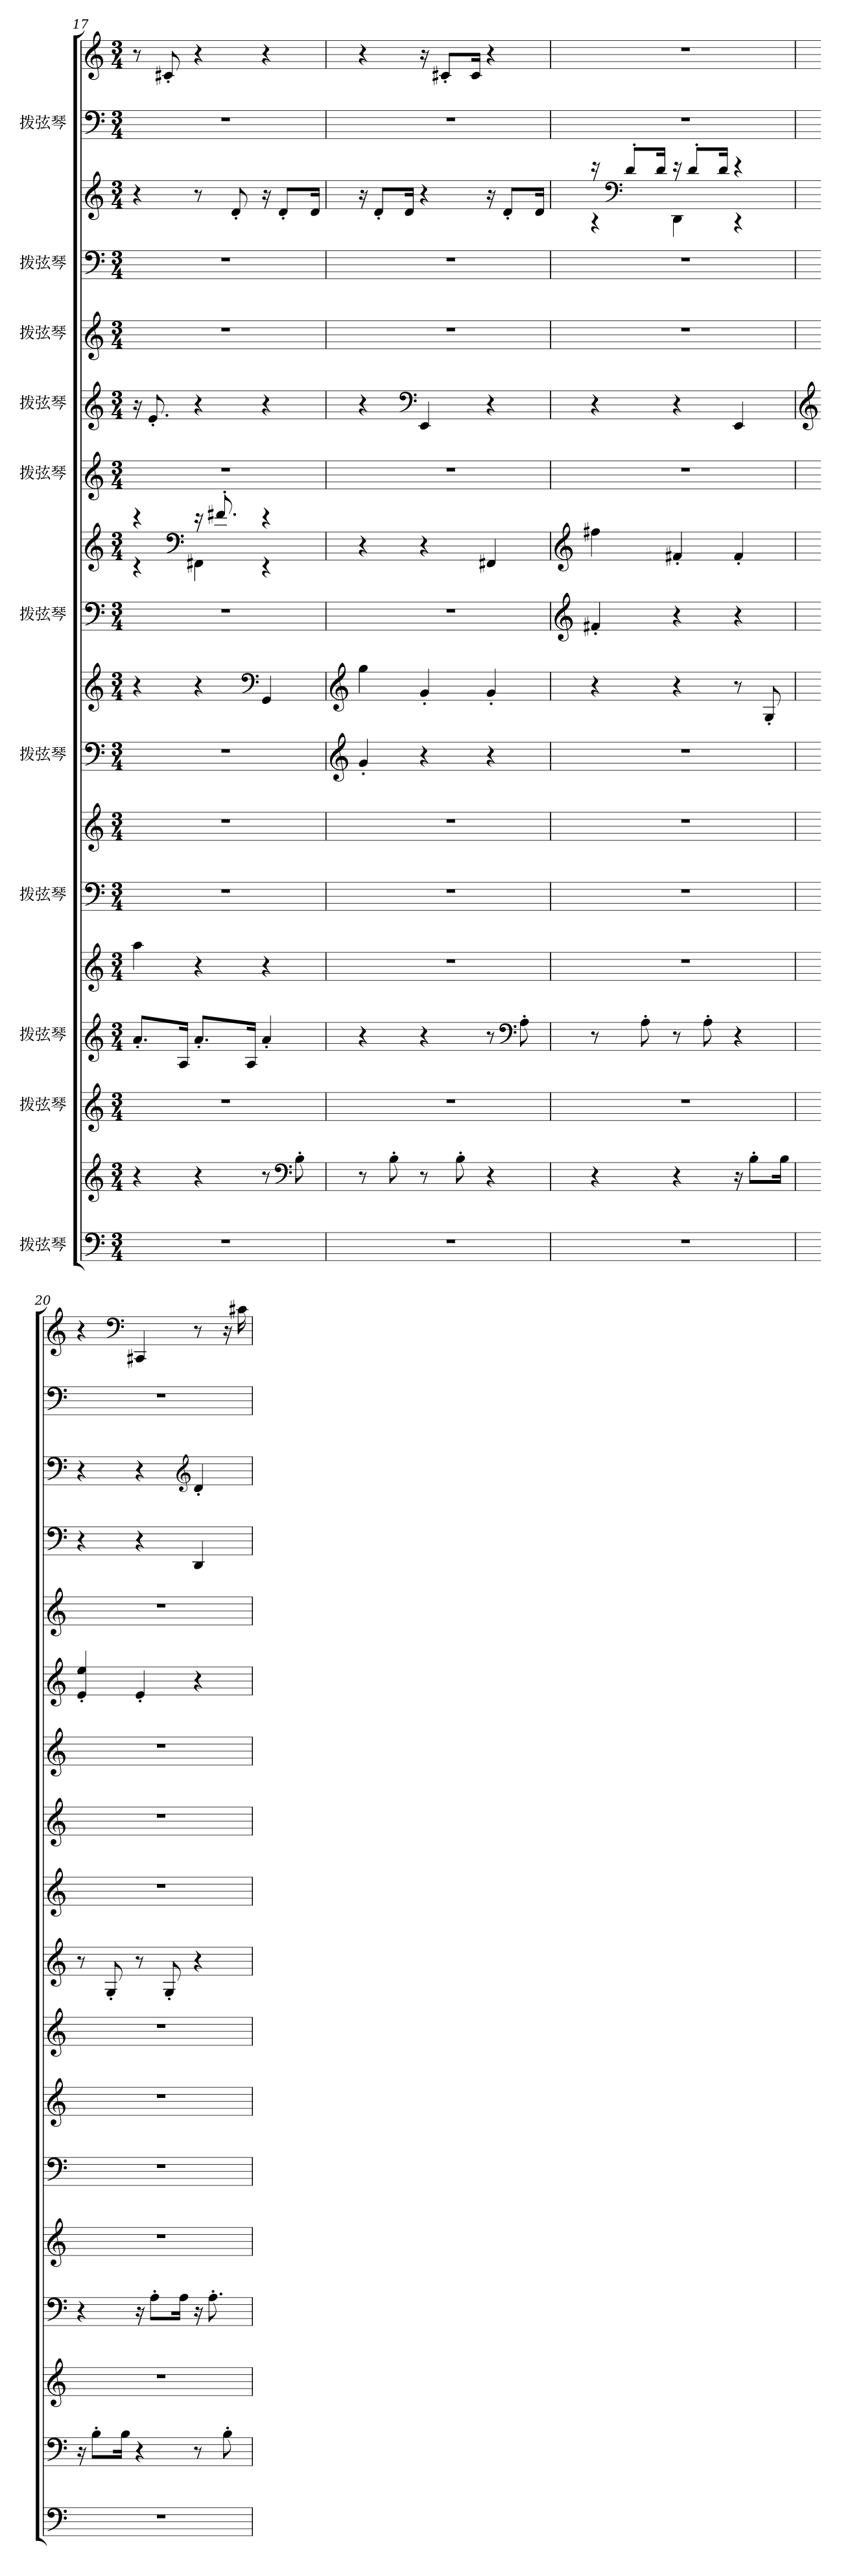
**kern	**kern	**kern	**kern	**kern	**kern	**kern	**kern	**kern	**kern	**kern	**kern	**kern	**kern	**kern	**kern	**kern	**kern
*part11	*part11	*part10	*part9	*part9	*part8	*part8	*part7	*part7	*part6	*part6	*part5	*part4	*part3	*part2	*part2	*part1	*part1
*staff18	*staff17	*staff16	*staff15	*staff14	*staff13	*staff12	*staff11	*staff10	*staff9	*staff8	*staff7	*staff6	*staff5	*staff4	*staff3	*staff2	*staff1
*I"拨弦琴	*	*I"拨弦琴	*I"拨弦琴	*	*I"拨弦琴	*	*I"拨弦琴	*	*I"拨弦琴	*	*I"拨弦琴	*I"拨弦琴	*I"拨弦琴	*I"拨弦琴	*	*I"拨弦琴	*
!!LO:PB:g=z
*clefF4	*clefG2	*clefG2	*clefG2	*clefG2	*clefF4	*clefG2	*clefF4	*clefG2	*clefF4	*clefG2	*clefG2	*clefG2	*clefG2	*clefF4	*clefG2	*clefF4	*clefG2
*k[]	*k[]	*k[]	*k[]	*k[]	*k[]	*k[]	*k[]	*k[]	*k[]	*k[]	*k[]	*k[]	*k[]	*k[]	*k[]	*k[]	*k[]
*M3/4	*M3/4	*M3/4	*M3/4	*M3/4	*M3/4	*M3/4	*M3/4	*M3/4	*M3/4	*M3/4	*M3/4	*M3/4	*M3/4	*M3/4	*M3/4	*M3/4	*M3/4
=17	=17	=17	=17	=17	=17	=17	=17	=17	=17	=17	=17	=17	=17	=17	=17	=17	=17
*	*	*	*	*	*	*	*	*	*	*^	*	*	*	*	*	*	*
2.r	4r	2.r	8.a'/L	4aa\	2.r	2.r	2.r	4r	2.r	4r	4r	2.r	16r	2.r	2.r	4r	2.r	8r
.	.	.	.	.	.	.	.	.	.	.	.	.	8.e'/	.	.	.	.	.
.	.	.	.	.	.	.	.	.	.	.	.	.	.	.	.	.	.	8c#X'/
.	.	.	16A/Jk	.	.	.	.	.	.	.	.	.	.	.	.	.	.	.
*	*	*	*	*	*	*	*	*	*	*clefF4	*	*	*	*	*	*	*	*
.	4r	.	8.a'/L	4r	.	.	.	4r	.	16r	4FF#X\	.	4r	.	.	8r	.	4r
.	.	.	.	.	.	.	.	.	.	8.f#X'/	.	.	.	.	.	.	.	.
.	.	.	.	.	.	.	.	.	.	.	.	.	.	.	.	8d'/	.	.
.	.	.	16A/Jk	.	.	.	.	.	.	.	.	.	.	.	.	.	.	.
*	*	*	*	*	*	*	*	*clefF4	*	*	*	*	*	*	*	*	*	*
.	8r	.	4a'/	4r	.	.	.	4GG/	.	4r	4r	.	4r	.	.	16r	.	4r
.	.	.	.	.	.	.	.	.	.	.	.	.	.	.	.	8d'/L	.	.
*	*clefF4	*	*	*	*	*	*	*	*	*	*	*	*	*	*	*	*	*
.	8B'\	.	.	.	.	.	.	.	.	.	.	.	.	.	.	.	.	.
.	.	.	.	.	.	.	.	.	.	.	.	.	.	.	.	16d/Jk	.	.
*	*	*	*	*	*	*	*	*	*	*v	*v	*	*	*	*	*	*	*
=18	=18	=18	=18	=18	=18	=18	=18	=18	=18	=18	=18	=18	=18	=18	=18	=18	=18
*	*	*	*	*	*	*	*clefG2	*clefG2	*	*	*	*	*	*	*	*	*
2.r	8r	2.r	4r	2.r	2.r	2.r	4g'/	4gg\	2.r	4r	2.r	4r	2.r	2.r	16r	2.r	4r
.	.	.	.	.	.	.	.	.	.	.	.	.	.	.	8d'/L	.	.
.	8B'\	.	.	.	.	.	.	.	.	.	.	.	.	.	.	.	.
.	.	.	.	.	.	.	.	.	.	.	.	.	.	.	16d/Jk	.	.
*	*	*	*	*	*	*	*	*	*	*	*	*clefF4	*	*	*	*	*
.	8r	.	4r	.	.	.	4r	4g'/	.	4r	.	4EE/	.	.	4r	.	16r
.	.	.	.	.	.	.	.	.	.	.	.	.	.	.	.	.	8c#X'/L
.	8B'\	.	.	.	.	.	.	.	.	.	.	.	.	.	.	.	.
.	.	.	.	.	.	.	.	.	.	.	.	.	.	.	.	.	16c#/Jk
.	4r	.	8r	.	.	.	4r	4g'/	.	4FF#X/	.	4r	.	.	16r	.	4r
.	.	.	.	.	.	.	.	.	.	.	.	.	.	.	8d'/L	.	.
*	*	*	*clefF4	*	*	*	*	*	*	*	*	*	*	*	*	*	*
.	.	.	8A'\	.	.	.	.	.	.	.	.	.	.	.	.	.	.
.	.	.	.	.	.	.	.	.	.	.	.	.	.	.	16d/Jk	.	.
=19	=19	=19	=19	=19	=19	=19	=19	=19	=19	=19	=19	=19	=19	=19	=19	=19	=19
*	*	*	*	*	*	*	*	*	*clefG2	*clefG2	*	*	*	*	*	*	*
*	*	*	*	*	*	*	*	*	*	*	*	*	*	*	*^	*	*
2.r	4r	2.r	8r	2.r	2.r	2.r	2.r	4r	4f#X'/	4ff#X\	2.r	4r	2.r	2.r	16r	4r	2.r	2.r
*	*	*	*	*	*	*	*	*	*	*	*	*	*	*	*clefF4	*	*	*
.	.	.	.	.	.	.	.	.	.	.	.	.	.	.	8d'/L	.	.	.
.	.	.	8A'\	.	.	.	.	.	.	.	.	.	.	.	.	.	.	.
.	.	.	.	.	.	.	.	.	.	.	.	.	.	.	16d/Jk	.	.	.
.	4r	.	8r	.	.	.	.	4r	4r	4f#X'/	.	4r	.	.	16r	4DD\	.	.
.	.	.	.	.	.	.	.	.	.	.	.	.	.	.	8d'/L	.	.	.
.	.	.	8A'\	.	.	.	.	.	.	.	.	.	.	.	.	.	.	.
.	.	.	.	.	.	.	.	.	.	.	.	.	.	.	16d/Jk	.	.	.
.	16r	.	4r	.	.	.	.	8r	4r	4f#'/	.	4EE/	.	.	4r	4r	.	.
.	8B'\L	.	.	.	.	.	.	.	.	.	.	.	.	.	.	.	.	.
.	.	.	.	.	.	.	.	8G'/	.	.	.	.	.	.	.	.	.	.
.	16B\Jk	.	.	.	.	.	.	.	.	.	.	.	.	.	.	.	.	.
*	*	*	*	*	*	*	*	*	*	*	*	*	*	*	*v	*v	*	*
!!LO:PB:g=z
=20	=20	=20	=20	=20	=20	=20	=20	=20	=20	=20	=20	=20	=20	=20	=20	=20	=20
*	*	*	*	*	*	*	*	*	*	*	*	*clefG2	*	*	*	*	*
2.r	16r	2.r	4r	2.r	2.r	2.r	2.r	8r	2.r	2.r	2.r	4e/' 4ee/'	2.r	4r	4r	2.r	4r
.	8B'\L	.	.	.	.	.	.	.	.	.	.	.	.	.	.	.	.
.	.	.	.	.	.	.	.	8G'/	.	.	.	.	.	.	.	.	.
.	16B\Jk	.	.	.	.	.	.	.	.	.	.	.	.	.	.	.	.
*	*	*	*	*	*	*	*	*	*	*	*	*	*	*	*	*	*clefF4
.	4r	.	16r	.	.	.	.	8r	.	.	.	4e'/	.	4r	4r	.	4CC#X/
.	.	.	8A'\L	.	.	.	.	.	.	.	.	.	.	.	.	.	.
.	.	.	.	.	.	.	.	8G'/	.	.	.	.	.	.	.	.	.
.	.	.	16A\Jk	.	.	.	.	.	.	.	.	.	.	.	.	.	.
*	*	*	*	*	*	*	*	*	*	*	*	*	*	*	*clefG2	*	*
.	8r	.	16r	.	.	.	.	4r	.	.	.	4r	.	4DD/	4d'/	.	8r
.	.	.	8.A'\	.	.	.	.	.	.	.	.	.	.	.	.	.	.
.	8B'\	.	.	.	.	.	.	.	.	.	.	.	.	.	.	.	16r
.	.	.	.	.	.	.	.	.	.	.	.	.	.	.	.	.	16c#X\
=	=	=	=	=	=	=	=	=	=	=	=	=	=	=	=	=	=
*-	*-	*-	*-	*-	*-	*-	*-	*-	*-	*-	*-	*-	*-	*-	*-	*-	*-
